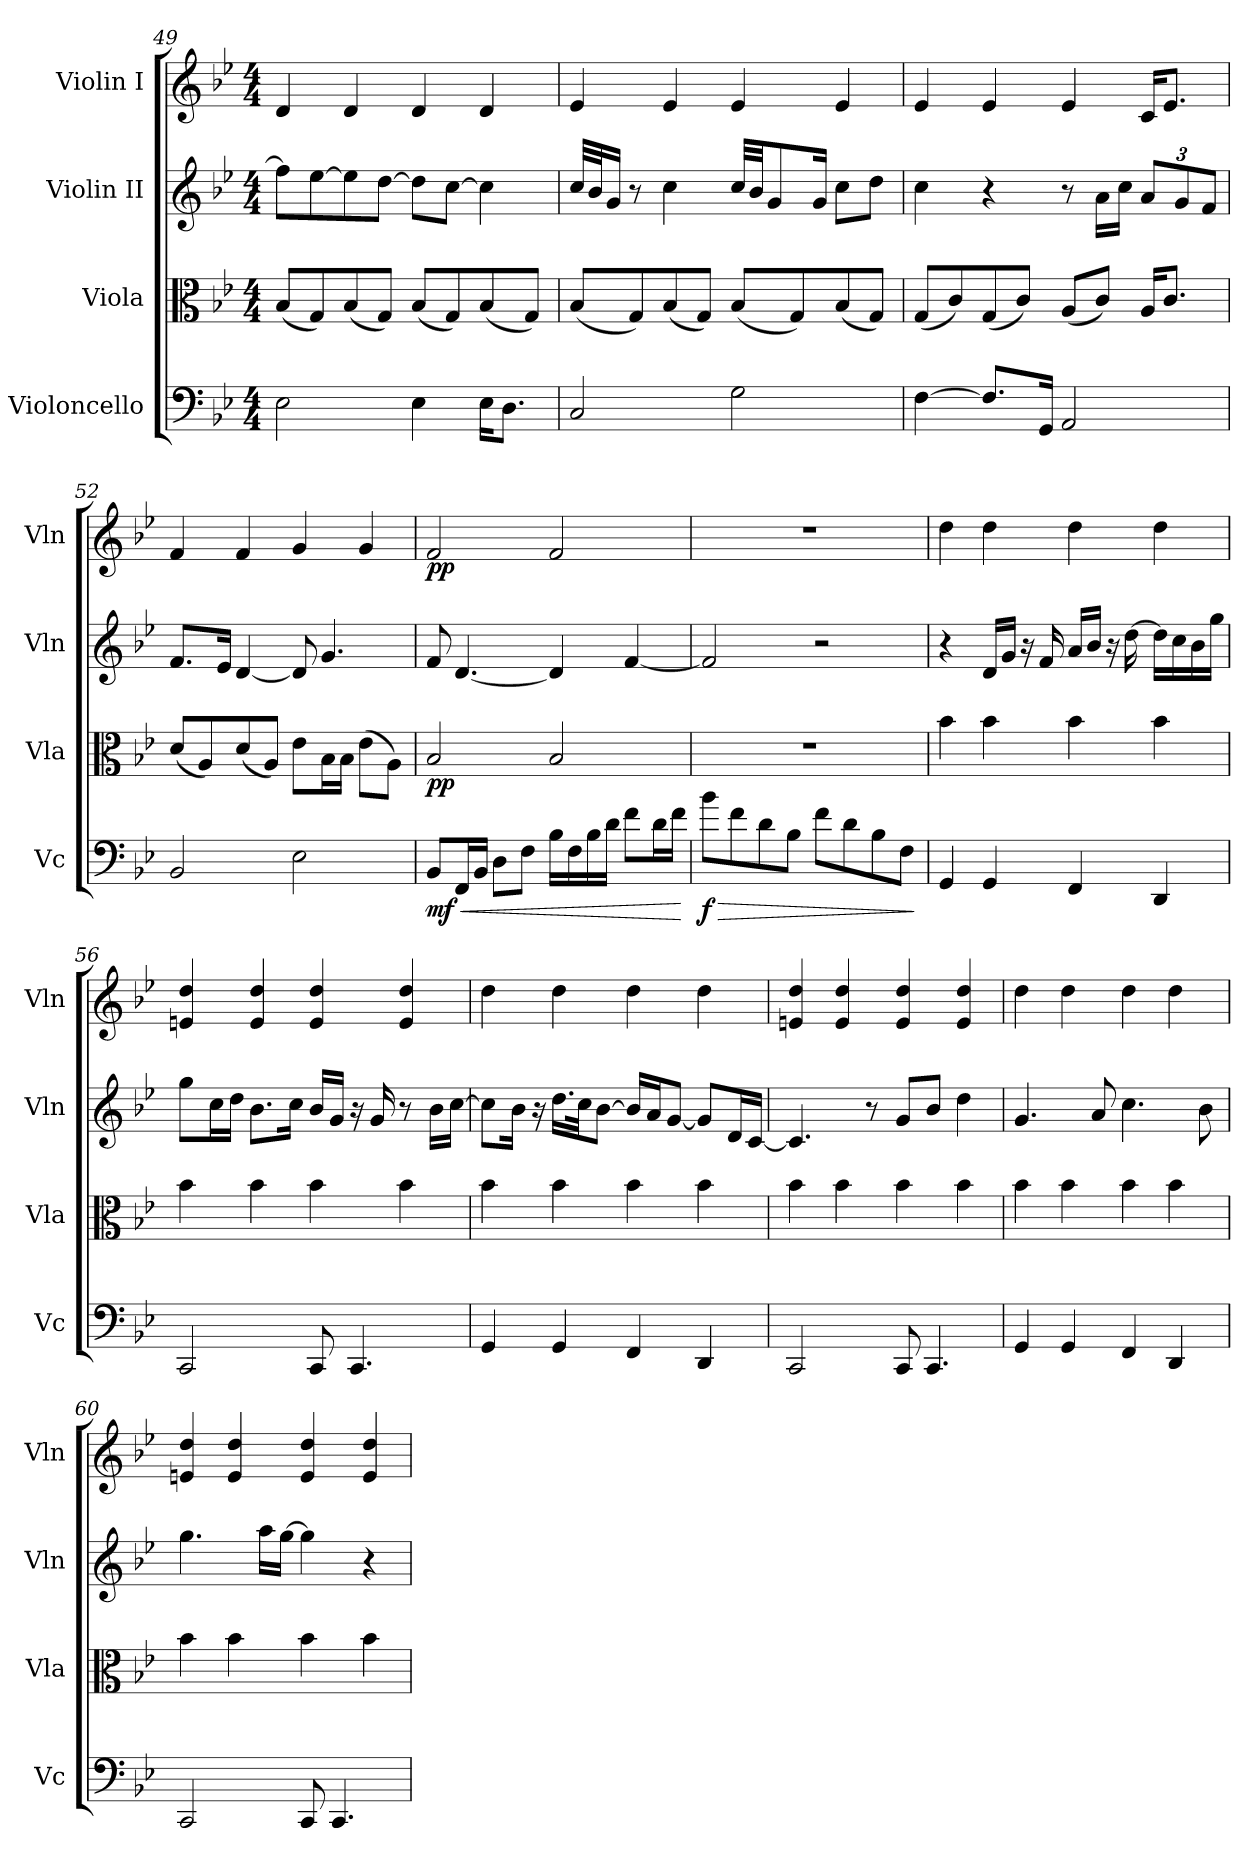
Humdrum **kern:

**kern	**dynam	**kern	**dynam	**kern	**kern	**dynam
*part4	*part4	*part3	*part3	*part2	*part1	*part1
*staff4	*staff4	*staff3	*staff3	*staff2	*staff1	*staff1
*I"Violoncello	*	*I"Viola	*	*I"Violin II	*I"Violin I	*
*I'Vc	*	*I'Vla	*	*I'Vln	*I'Vln	*
*clefF4	*	*clefC3	*	*clefG2	*clefG2	*
*k[b-e-]	*	*k[b-e-]	*	*k[b-e-]	*k[b-e-]	*
*M4/4	*	*M4/4	*	*M4/4	*M4/4	*
=49	=49	=49	=49	=49	=49	=49
2E-\	.	(8B-/L	.	8ff\L]	4d/	.
.	.	8G/)	.	[8ee-\	.	.
.	.	(8B-/	.	8ee-\]	4d/	.
.	.	8G/J)	.	[8dd\J	.	.
4E-\	.	(8B-/L	.	8dd\L]	4d/	.
.	.	8G/)	.	[8cc\J	.	.
16E-\KL	.	(8B-/	.	4cc\]	4d/	.
8.D\J	.	.	.	.	.	.
.	.	8G/J)	.	.	.	.
=50	=50	=50	=50	=50	=50	=50
2C/	.	(8B-/L	.	32cc/LLL	4e-/	.
.	.	.	.	32b-/J	.	.
.	.	.	.	16g/JJ	.	.
.	.	8G/)	.	8r	.	.
.	.	(8B-/	.	4cc\	4e-/	.
.	.	8G/J)	.	.	.	.
2G\	.	(8B-/L	.	32cc/LLL	4e-/	.
.	.	.	.	32b-/JJ	.	.
.	.	.	.	8g/	.	.
.	.	8G/)	.	.	.	.
.	.	.	.	16g/Jk	.	.
.	.	(8B-/	.	8cc\L	4e-/	.
.	.	8G/J)	.	8dd\J	.	.
!!LO:LB:g=z
=51	=51	=51	=51	=51	=51	=51
[4F\	.	(8G/L	.	4cc\	4e-/	.
.	.	8c/)	.	.	.	.
8.F/L]	.	(8G/	.	4r	4e-/	.
.	.	8c/J)	.	.	.	.
16GG/Jk	.	.	.	.	.	.
2AA/	.	(8A/L	.	8r	4e-/	.
.	.	8c/J)	.	16a\LL	.	.
.	.	.	.	16cc\JJ	.	.
*	*	*	*	*Xbrackettup	*	*
.	.	16A/KL	.	12a/L	16c/KL	.
.	.	8.c/J	.	.	8.e-/J	.
.	.	.	.	12g/	.	.
.	.	.	.	12f/J	.	.
=52	=52	=52	=52	=52	=52	=52
2BB-/	.	(8d/L	.	8.f/L	4f/	.
.	.	8A/)	.	.	.	.
.	.	.	.	16e-/Jk	.	.
.	.	(8d/	.	[4d/	4f/	.
.	.	8A/J)	.	.	.	.
2E-\	.	8e-\L	.	8d/]	4g/	.
.	.	16B-\L	.	4.g/	.	.
.	.	16B-\JJ	.	.	.	.
.	.	(8e-\L	.	.	4g/	.
.	.	8A\J)	.	.	.	.
=53	=53	=53	=53	=53	=53	=53
!	!LO:HP:b	!	!	!	!	!
!	!LO:DY:n=1:b	!	!LO:DY:b	!	!	!LO:DY:b
8BB-/L	< mf	2B-/	pp	8f/	2f/	pp
16FF/L	.	.	.	[4.d/	.	.
16BB-/JJ	.	.	.	.	.	.
8D\L	.	.	.	.	.	.
8F\J	.	.	.	.	.	.
16B-\LL	.	2B-/	.	4d/]	2f/	.
16F\	.	.	.	.	.	.
16B-\	.	.	.	.	.	.
16d\JJ	.	.	.	.	.	.
8f\L	.	.	.	[4f/	.	.
16d\L	.	.	.	.	.	.
16f\JJ	.	.	.	.	.	.
.	[	.	.	.	.	.
=54	=54	=54	=54	=54	=54	=54
!	!LO:HP:b	!	!	!	!	!
!	!LO:DY:n=1:b	!	!	!	!	!
8b-\L	> f	1r	.	2f/]	1r	.
8f\	.	.	.	.	.	.
8d\	.	.	.	.	.	.
8B-\J	.	.	.	.	.	.
8f\L	.	.	.	2r	.	.
8d\	.	.	.	.	.	.
8B-\	.	.	.	.	.	.
8F\J	.	.	.	.	.	.
.	]	.	.	.	.	.
!!LO:PB:g=z
=55	=55	=55	=55	=55	=55	=55
4GG/	.	4b-\	.	4r	4dd\	.
4GG/	.	4b-\	.	16d/LL	4dd\	.
.	.	.	.	16g/JJ	.	.
.	.	.	.	16r	.	.
.	.	.	.	16f/	.	.
4FF/	.	4b-\	.	16a/LL	4dd\	.
.	.	.	.	16b-/JJ	.	.
.	.	.	.	16r	.	.
.	.	.	.	[16dd\	.	.
4DD/	.	4b-\	.	16dd\LL]	4dd\	.
.	.	.	.	16cc\	.	.
.	.	.	.	16b-\	.	.
.	.	.	.	16gg\JJ	.	.
=56	=56	=56	=56	=56	=56	=56
2CC/	.	4b-\	.	8gg\L	4en/ 4dd/	.
.	.	.	.	16cc\L	.	.
.	.	.	.	16dd\JJ	.	.
.	.	4b-\	.	8.b-\L	4e/ 4dd/	.
.	.	.	.	16cc\Jk	.	.
8CC/	.	4b-\	.	16b-/LL	4e/ 4dd/	.
.	.	.	.	16g/JJ	.	.
4.CC/	.	.	.	16r	.	.
.	.	.	.	16g/	.	.
.	.	4b-\	.	8r	4e/ 4dd/	.
.	.	.	.	16b-\LL	.	.
.	.	.	.	[16cc\JJ	.	.
=57	=57	=57	=57	=57	=57	=57
4GG/	.	4b-\	.	8cc\L]	4dd\	.
.	.	.	.	16b-\Jk	.	.
.	.	.	.	16r	.	.
4GG/	.	4b-\	.	16.dd\LL	4dd\	.
.	.	.	.	32cc\JK	.	.
.	.	.	.	[8b-\J	.	.
4FF/	.	4b-\	.	16b-/LL]	4dd\	.
.	.	.	.	16a/J	.	.
.	.	.	.	[8g/J	.	.
4DD/	.	4b-\	.	8g/L]	4dd\	.
.	.	.	.	16d/L	.	.
.	.	.	.	[16c/JJ	.	.
!!LO:LB:g=z
=58	=58	=58	=58	=58	=58	=58
2CC/	.	4b-\	.	4.c/]	4en/ 4dd/	.
.	.	4b-\	.	.	4e/ 4dd/	.
.	.	.	.	8r	.	.
8CC/	.	4b-\	.	8g/L	4e/ 4dd/	.
4.CC/	.	.	.	8b-/J	.	.
.	.	4b-\	.	4dd\	4e/ 4dd/	.
=59	=59	=59	=59	=59	=59	=59
4GG/	.	4b-\	.	4.g/	4dd\	.
4GG/	.	4b-\	.	.	4dd\	.
.	.	.	.	8a/	.	.
4FF/	.	4b-\	.	4.cc\	4dd\	.
4DD/	.	4b-\	.	.	4dd\	.
.	.	.	.	8b-\	.	.
=60	=60	=60	=60	=60	=60	=60
2CC/	.	4b-\	.	4.gg\	4en/ 4dd/	.
.	.	4b-\	.	.	4e/ 4dd/	.
.	.	.	.	16aa\LL	.	.
.	.	.	.	[16gg\JJ	.	.
8CC/	.	4b-\	.	4gg\]	4e/ 4dd/	.
4.CC/	.	.	.	.	.	.
.	.	4b-\	.	4r	4e/ 4dd/	.
=	=	=	=	=	=	=
*-	*-	*-	*-	*-	*-	*-
